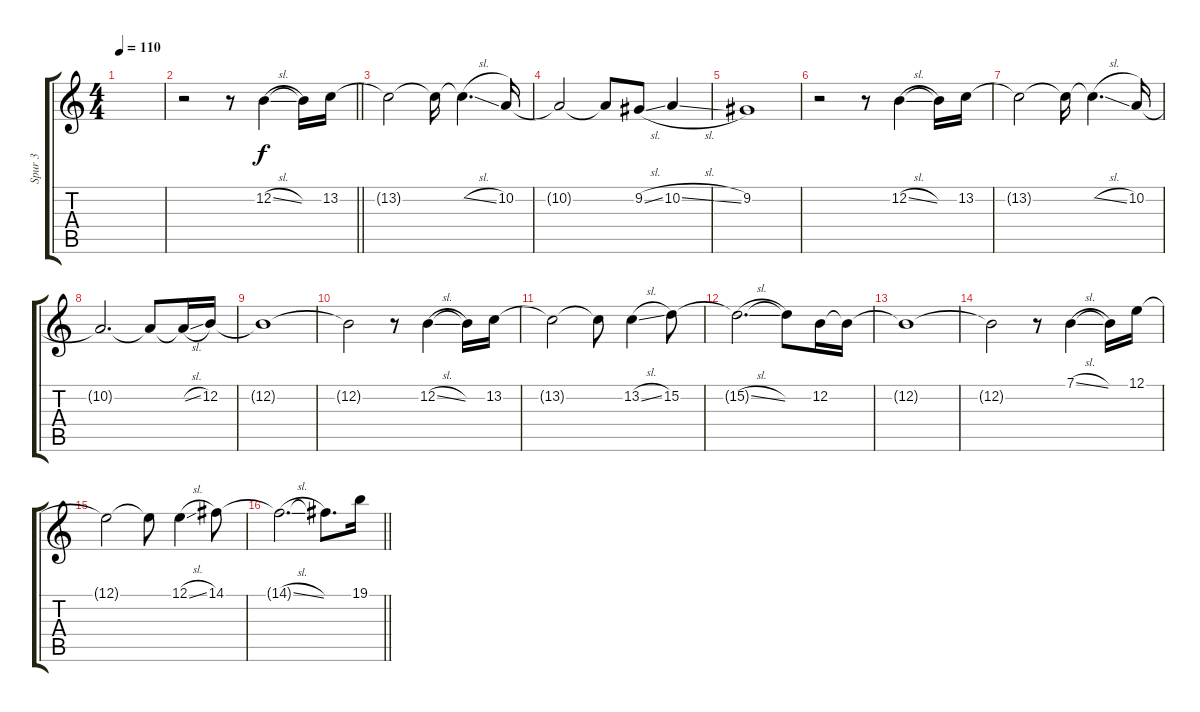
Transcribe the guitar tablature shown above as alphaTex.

\track ("Spur 3" "Spur 3") {instrument lead1square}
\staff {score tabs}
\tuning (E4 B3 G3 D3 A2 E2) {hide}
\ts (4 4)
\tempo 110
\clef g2
\ks c
|
\barLineRight lightlight
r.2 r.8 12.2{sl}.4 12.2{t}.16 13.2.16 |
13.2{t}.2 13.2{t}.16 13.2{sl t}.4{d} 10.2.16 |
10.2{t}.2 10.2{t}.8 9.2{sl}.8 10.2{sl}.4 |
9.2.1 |
r.2 r.8 12.2{sl}.4 12.2{t}.16 13.2.16 |
13.2{t}.2 13.2{t}.16 13.2{sl t}.4{d} 10.2.16 |
10.2{t}.2{d} 10.2{t}.8 10.2{sl t}.16 12.2.16 |
12.2{t}.1 |
12.2{t}.2 r.8 12.2{sl}.4 12.2{t}.16 13.2.16 |
13.2{t}.2 13.2{t}.8 13.2{sl}.4 15.2.8 |
15.2{sl t}.2{d} 15.2{t}.8 12.2.16 12.2{t}.16 |
12.2{t}.1 |
12.2{t}.2 r.8 7.1{sl}.4 7.1{t}.16 12.1.16 |
12.1{t}.2 12.1{t}.8 12.1{sl}.4 14.1.8 |
\barLineRight lightlight
14.1{sl t}.2{d} 14.1{t}.8{d} 19.1.16
